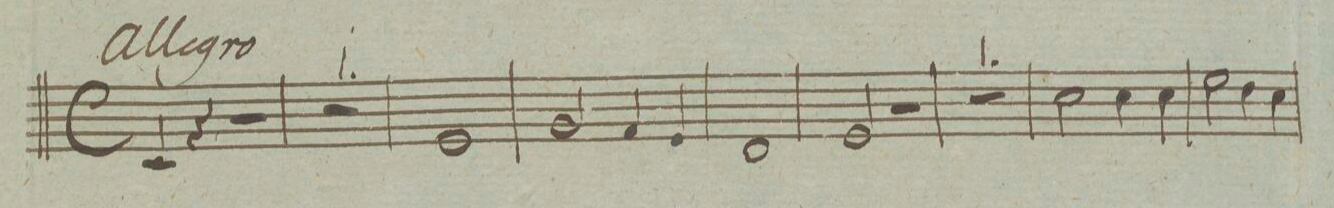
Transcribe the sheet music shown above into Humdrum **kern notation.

**kern	**dynam
*I"Clarinetto Secondo in C. et B.	*
*clefG2	*
*k[]	*
*met(c)	*
*M4/4	*
4c/	.
4r	.
2r	.
=28	=28
1r	.
=29	=29
1e	.
=30	=30
2g/	.
4f/	.
4e/	.
=31	=31
1d	.
=32	=32
2e/	.
2r	.
=33	=33
1r	.
=34	=34
2cc\	.
4cc\	.
4cc\	.
=35	=35
2ee\	.
4dd\	.
4cc\	.
=36	=36
*-	*-
